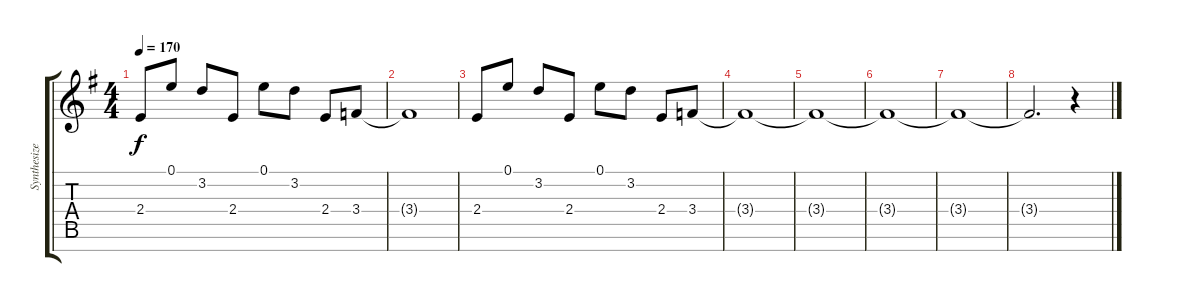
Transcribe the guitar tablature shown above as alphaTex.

\track ("Synthesizer II" "Synthesize") {instrument harpsichord}
\staff {score tabs}
\tuning (E5 B4 G4 D4 A3 E3 B2) {hide}
\ts (4 4)
\tempo 170
\clef g2
\ks g
2.4.8{dy f} 0.1.8 3.2.8 2.4.8 0.1.8 3.2.8 2.4.8 3.4.8 |
3.4{t}.1 |
2.4.8 0.1.8 3.2.8 2.4.8 0.1.8 3.2.8 2.4.8 3.4.8 |
3.4{t}.1 |
3.4{t}.1 |
3.4{t}.1 |
3.4{t}.1 |
3.4{t}.2{d} r.4
